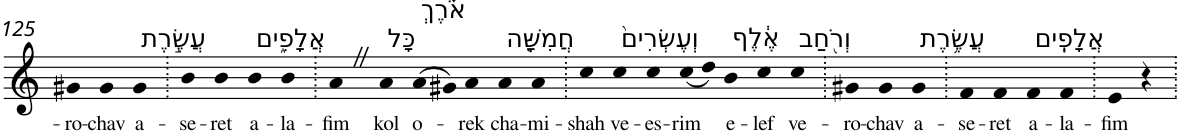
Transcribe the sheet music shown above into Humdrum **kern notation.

**kern	**text
*part1	*part1
*staff1	*staff1
*I"Piano	*
*I'Pno	*
!!LO:PB:g=z
*clefG2	*
*k[]	*
=125	=125
!	!LO:LY:b
4g#X	-ro-
!	!LO:LY:b
4g#	-chav
!LO:TX:a:t=עֲשֶׂ֣רֶת	!
!	!LO:LY:b
4g#	a-
=126.	=126.
!	!LO:LY:b
4b	-se-
!	!LO:LY:b
4b	-ret
!LO:TX:a:t=אֲלָפִ֑ים	!
!	!LO:LY:b
4b	a-
!	!LO:LY:b
4b	-la-
=127.	=127.
!	!LO:LY:b
4aZ	-fim
!LO:TX:a:t=כָּל	!
!	!LO:LY:b
4a	kol
!LO:TX:a:t=אֹ֗רֶךְ	!
!	!LO:LY:b
(>8a	o-
8g#X)	.
!	!LO:LY:b
4a	-rek
!LO:TX:a:t=חֲמִשָּׁ֤ה	!
!	!LO:LY:b
4a	cha-
!	!LO:LY:b
4a	-mi-
=128.	=128.
!	!LO:LY:b
4cc	-shah
!LO:TX:a:t=וְעֶשְׂרִים֙	!
!	!LO:LY:b
4cc	ve-
!	!LO:LY:b
4cc	-es-
!	!LO:LY:b
(<8cc	-rim
8dd)	.
!LO:TX:a:t=אֶ֔לֶף	!
!	!LO:LY:b
4b	e-
!	!LO:LY:b
4cc	-lef
!LO:TX:a:t=וְרֹ֖חַב	!
!	!LO:LY:b
4cc	ve-
=129.	=129.
!	!LO:LY:b
4g#X	-ro-
!	!LO:LY:b
4g#	-chav
!LO:TX:a:t=עֲשֶׂ֥רֶת	!
!	!LO:LY:b
4g#	a-
=130.	=130.
!	!LO:LY:b
4f	-se-
!	!LO:LY:b
4f	-ret
!LO:TX:a:t=אֲלָפִֽים	!
!	!LO:LY:b
4f	a-
!	!LO:LY:b
4f	-la-
=131.	=131.
!	!LO:LY:b
4e	-fim
4r	.
=.	=.
*-	*-
